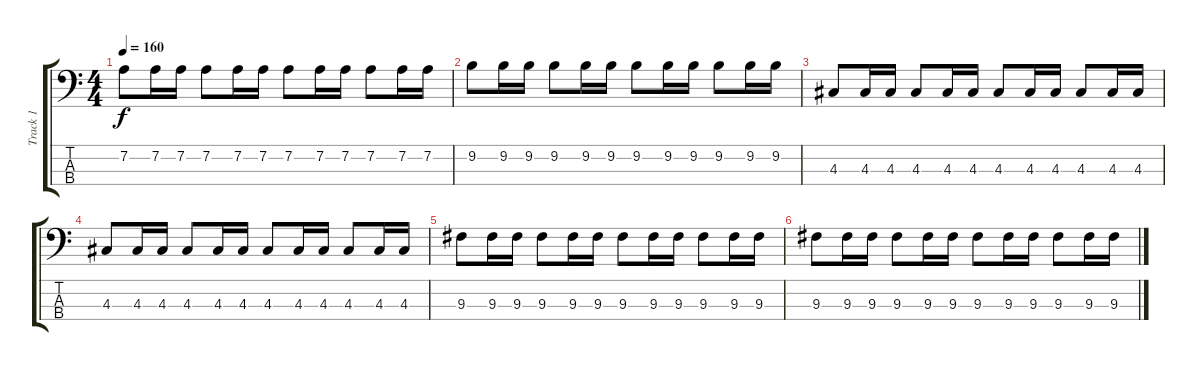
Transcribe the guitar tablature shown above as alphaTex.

\track ("Track 1" "Track 1") {instrument fretlessbass}
\staff {score tabs}
\tuning (G2 D2 A1 E1) {hide}
\ts (4 4)
\tempo 160
\clef f4
\ks c
7.2.8{dy f} 7.2.16 7.2.16 7.2.8 7.2.16 7.2.16 7.2.8 7.2.16 7.2.16 7.2.8 7.2.16 7.2.16 |
9.2.8 9.2.16 9.2.16 9.2.8 9.2.16 9.2.16 9.2.8 9.2.16 9.2.16 9.2.8 9.2.16 9.2.16 |
4.3.8 4.3.16 4.3.16 4.3.8 4.3.16 4.3.16 4.3.8 4.3.16 4.3.16 4.3.8 4.3.16 4.3.16 |
4.3.8 4.3.16 4.3.16 4.3.8 4.3.16 4.3.16 4.3.8 4.3.16 4.3.16 4.3.8 4.3.16 4.3.16 |
9.3.8 9.3.16 9.3.16 9.3.8 9.3.16 9.3.16 9.3.8 9.3.16 9.3.16 9.3.8 9.3.16 9.3.16 |
9.3.8 9.3.16 9.3.16 9.3.8 9.3.16 9.3.16 9.3.8 9.3.16 9.3.16 9.3.8 9.3.16 9.3.16
